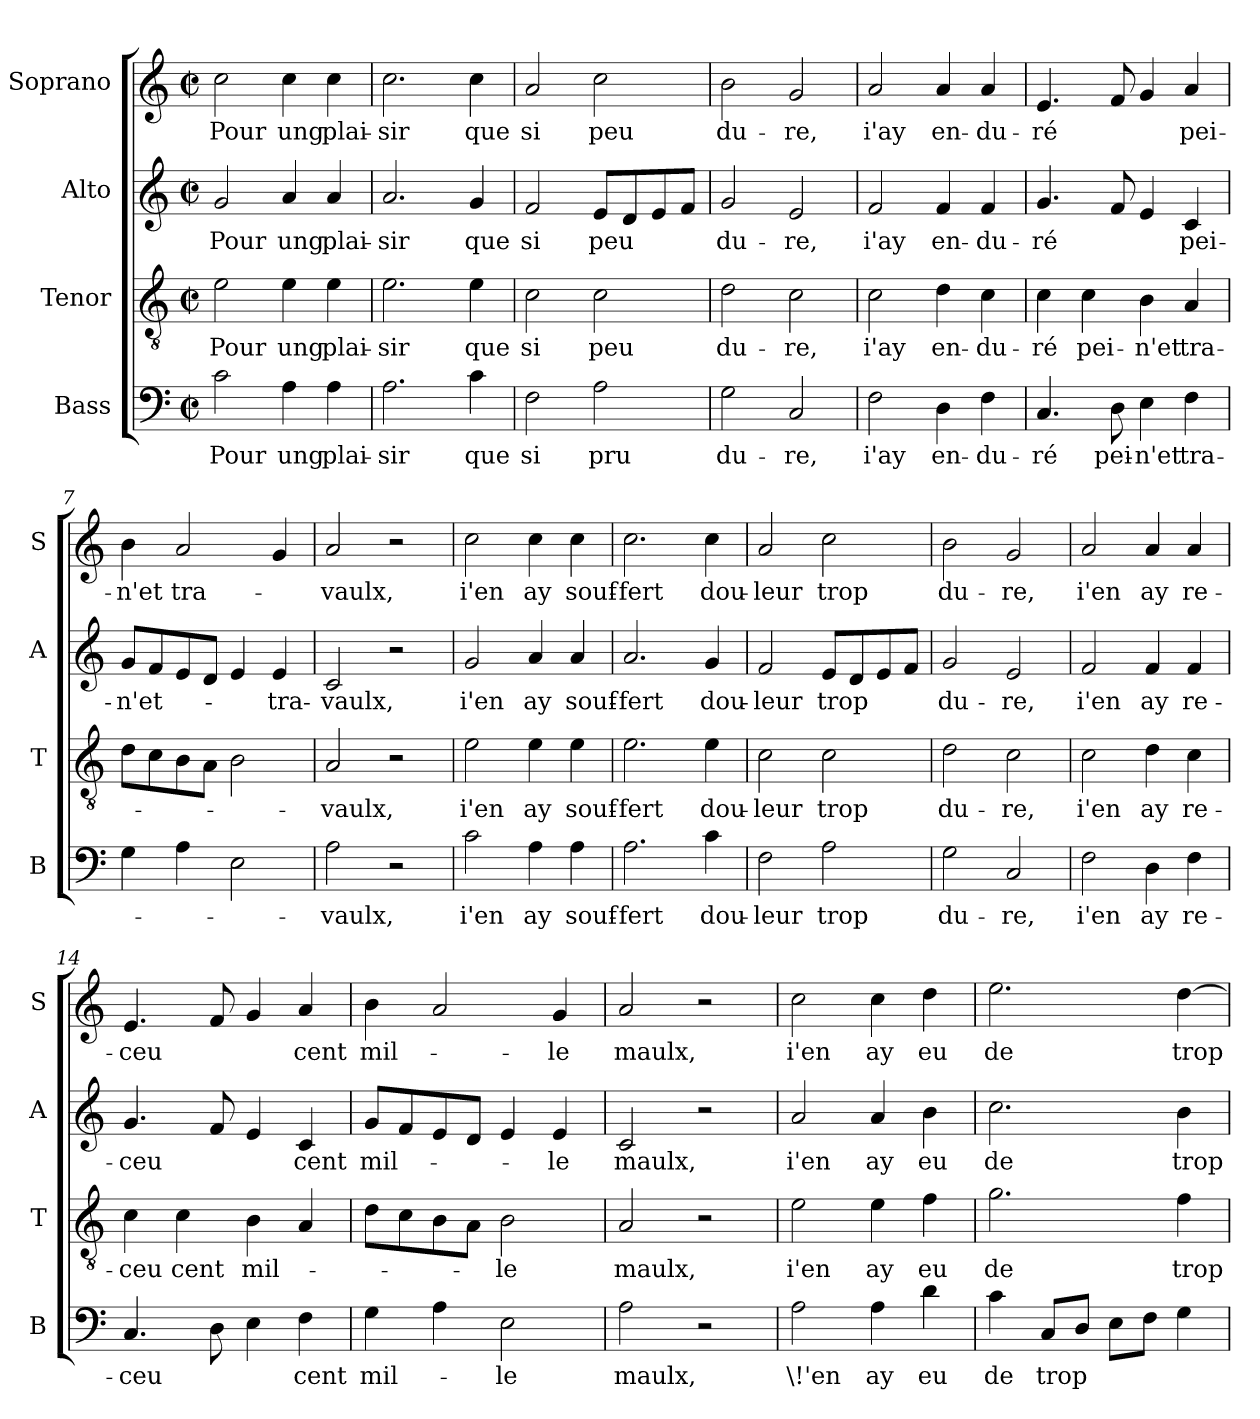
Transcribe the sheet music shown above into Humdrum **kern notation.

**kern	**text	**kern	**text	**kern	**text	**kern	**text
*part4	*part4	*part3	*part3	*part2	*part2	*part1	*part1
*staff4	*staff4	*staff3	*staff3	*staff2	*staff2	*staff1	*staff1
*I"Bass	*	*I"Tenor	*	*I"Alto	*	*I"Soprano	*
*I'B	*	*I'T	*	*I'A	*	*I'S	*
*clefF4	*	*clefGv2	*	*clefG2	*	*clefG2	*
*k[]	*	*k[]	*	*k[]	*	*k[]	*
*C:	*	*C:	*	*C:	*	*C:	*
*M2/2	*	*M2/2	*	*M2/2	*	*M2/2	*
*met(c|)	*	*met(c|)	*	*met(c|)	*	*met(c|)	*
=1	=1	=1	=1	=1	=1	=1	=1
!	!LO:LY:b	!	!LO:LY:b	!	!LO:LY:b	!	!LO:LY:b
2c\	Pour	2e\	Pour	2g/	Pour	2cc\	Pour
!	!LO:LY:b	!	!LO:LY:b	!	!LO:LY:b	!	!LO:LY:b
4A\	ung	4e\	ung	4a/	ung	4cc\	ung
!	!LO:LY:b	!	!LO:LY:b	!	!LO:LY:b	!	!LO:LY:b
4A\	plai-	4e\	plai-	4a/	plai-	4cc\	plai-
=2	=2	=2	=2	=2	=2	=2	=2
!	!LO:LY:b	!	!LO:LY:b	!	!LO:LY:b	!	!LO:LY:b
2.A\	-sir	2.e\	-sir	2.a/	-sir	2.cc\	-sir
!	!LO:LY:b	!	!LO:LY:b	!	!LO:LY:b	!	!LO:LY:b
4c\	que	4e\	que	4g/	que	4cc\	que
=3	=3	=3	=3	=3	=3	=3	=3
!	!LO:LY:b	!	!LO:LY:b	!	!LO:LY:b	!	!LO:LY:b
2F\	si	2c\	si	2f/	si	2a/	si
!	!LO:LY:b	!	!LO:LY:b	!	!LO:LY:b	!	!LO:LY:b
2A\	pru	2c\	peu	8e/L	peu	2cc\	peu
.	.	.	.	8d/	.	.	.
.	.	.	.	8e/	.	.	.
.	.	.	.	8f/J	.	.	.
=4	=4	=4	=4	=4	=4	=4	=4
!	!LO:LY:b	!	!LO:LY:b	!	!LO:LY:b	!	!LO:LY:b
2G\	du-	2d\	du-	2g/	du-	2b\	du-
!	!LO:LY:b	!	!LO:LY:b	!	!LO:LY:b	!	!LO:LY:b
2C/	-re,	2c\	-re,	2e/	-re,	2g/	-re,
=5	=5	=5	=5	=5	=5	=5	=5
!	!LO:LY:b	!	!LO:LY:b	!	!LO:LY:b	!	!LO:LY:b
2F\	i'ay	2c\	i'ay	2f/	i'ay	2a/	i'ay
!	!LO:LY:b	!	!LO:LY:b	!	!LO:LY:b	!	!LO:LY:b
4D\	en-	4d\	en-	4f/	en-	4a/	en-
!	!LO:LY:b	!	!LO:LY:b	!	!LO:LY:b	!	!LO:LY:b
4F\	-du-	4c\	-du-	4f/	-du-	4a/	-du-
!!LO:LB:g=z
=6	=6	=6	=6	=6	=6	=6	=6
!	!LO:LY:b	!	!LO:LY:b	!	!LO:LY:b	!	!LO:LY:b
4.C/	-ré	4c\	-ré	4.g/	-ré	4.e/	-ré
!	!	!	!LO:LY:b	!	!	!	!
.	.	4c\	pei-	.	.	.	.
!	!LO:LY:b	!	!	!	!	!	!
8D\	pei-	.	.	8f/	.	8f/	.
!	!LO:LY:b	!	!LO:LY:b	!	!	!	!
4E\	-n'et	4B\	-n'et	4e/	.	4g/	.
!	!LO:LY:b	!	!LO:LY:b	!	!LO:LY:b	!	!LO:LY:b
4F\	tra-	4A/	tra-	4c/	pei-	4a/	pei-
=7	=7	=7	=7	=7	=7	=7	=7
!	!	!	!	!	!LO:LY:b	!	!LO:LY:b
4G\	.	8d\L	.	8g/L	-n'et-	4b\	-n'et
.	.	8c\	.	8f/	.	.	.
!	!	!	!	!	!	!	!LO:LY:b
4A\	.	8B\	.	8e/	.	2a/	tra-
.	.	8A\J	.	8d/J	.	.	.
2E\	.	2B\	.	4e/	.	.	.
!	!	!	!	!	!LO:LY:b	!	!
.	.	.	.	4e/	-tra-	4g/	.
=8	=8	=8	=8	=8	=8	=8	=8
!	!LO:LY:b	!	!LO:LY:b	!	!LO:LY:b	!	!LO:LY:b
2A\	-vaulx,	2A/	-vaulx,	2c/	-vaulx,	2a/	-vaulx,
2r	.	2r	.	2r	.	2r	.
=9	=9	=9	=9	=9	=9	=9	=9
!	!LO:LY:b	!	!LO:LY:b	!	!LO:LY:b	!	!LO:LY:b
2c\	i'en	2e\	i'en	2g/	i'en	2cc\	i'en
!	!LO:LY:b	!	!LO:LY:b	!	!LO:LY:b	!	!LO:LY:b
4A\	ay	4e\	ay	4a/	ay	4cc\	ay
!	!LO:LY:b	!	!LO:LY:b	!	!LO:LY:b	!	!LO:LY:b
4A\	souf-	4e\	souf-	4a/	souf-	4cc\	souf-
=10	=10	=10	=10	=10	=10	=10	=10
!	!LO:LY:b	!	!LO:LY:b	!	!LO:LY:b	!	!LO:LY:b
2.A\	-fert	2.e\	-fert	2.a/	-fert	2.cc\	-fert
!	!LO:LY:b	!	!LO:LY:b	!	!LO:LY:b	!	!LO:LY:b
4c\	dou-	4e\	dou-	4g/	dou-	4cc\	dou-
!!LO:PB:g=z
=11	=11	=11	=11	=11	=11	=11	=11
!	!LO:LY:b	!	!LO:LY:b	!	!LO:LY:b	!	!LO:LY:b
2F\	-leur	2c\	-leur	2f/	-leur	2a/	-leur
!	!LO:LY:b	!	!LO:LY:b	!	!LO:LY:b	!	!LO:LY:b
2A\	trop	2c\	trop	8e/L	trop	2cc\	trop
.	.	.	.	8d/	.	.	.
.	.	.	.	8e/	.	.	.
.	.	.	.	8f/J	.	.	.
=12	=12	=12	=12	=12	=12	=12	=12
!	!LO:LY:b	!	!LO:LY:b	!	!LO:LY:b	!	!LO:LY:b
2G\	du-	2d\	du-	2g/	du-	2b\	du-
!	!LO:LY:b	!	!LO:LY:b	!	!LO:LY:b	!	!LO:LY:b
2C/	-re,	2c\	-re,	2e/	-re,	2g/	-re,
=13	=13	=13	=13	=13	=13	=13	=13
!	!LO:LY:b	!	!LO:LY:b	!	!LO:LY:b	!	!LO:LY:b
2F\	i'en	2c\	i'en	2f/	i'en	2a/	i'en
!	!LO:LY:b	!	!LO:LY:b	!	!LO:LY:b	!	!LO:LY:b
4D\	ay	4d\	ay	4f/	ay	4a/	ay
!	!LO:LY:b	!	!LO:LY:b	!	!LO:LY:b	!	!LO:LY:b
4F\	re-	4c\	re-	4f/	re-	4a/	re-
=14	=14	=14	=14	=14	=14	=14	=14
!	!LO:LY:b	!	!LO:LY:b	!	!LO:LY:b	!	!LO:LY:b
4.C/	-ceu	4c\	-ceu	4.g/	-ceu	4.e/	-ceu
!	!	!	!LO:LY:b	!	!	!	!
.	.	4c\	cent	.	.	.	.
8D\	.	.	.	8f/	.	8f/	.
!	!	!	!LO:LY:b	!	!	!	!
4E\	.	4B\	mil-	4e/	.	4g/	.
!	!LO:LY:b	!	!	!	!LO:LY:b	!	!LO:LY:b
4F\	cent	4A/	.	4c/	cent	4a/	cent
=15	=15	=15	=15	=15	=15	=15	=15
!	!LO:LY:b	!	!	!	!LO:LY:b	!	!LO:LY:b
4G\	mil-	8d\L	.	8g/L	mil-	4b\	mil-
.	.	8c\	.	8f/	.	.	.
4A\	.	8B\	.	8e/	.	2a/	.
.	.	8A\J	.	8d/J	.	.	.
!	!LO:LY:b	!	!LO:LY:b	!	!	!	!
2E\	-le	2B\	-le	4e/	.	.	.
!	!	!	!	!	!LO:LY:b	!	!LO:LY:b
.	.	.	.	4e/	-le	4g/	-le
!!LO:LB:g=z
=16	=16	=16	=16	=16	=16	=16	=16
!	!LO:LY:b	!	!LO:LY:b	!	!LO:LY:b	!	!LO:LY:b
2A\	maulx,	2A/	maulx,	2c/	maulx,	2a/	maulx,
2r	.	2r	.	2r	.	2r	.
=17	=17	=17	=17	=17	=17	=17	=17
!	!LO:LY:b	!	!LO:LY:b	!	!LO:LY:b	!	!LO:LY:b
2A\	\!'en	2e\	i'en	2a/	i'en	2cc\	i'en
!	!LO:LY:b	!	!LO:LY:b	!	!LO:LY:b	!	!LO:LY:b
4A\	ay	4e\	ay	4a/	ay	4cc\	ay
!	!LO:LY:b	!	!LO:LY:b	!	!LO:LY:b	!	!LO:LY:b
4d\	eu	4f\	eu	4b\	eu	4dd\	eu
=18	=18	=18	=18	=18	=18	=18	=18
!	!LO:LY:b	!	!LO:LY:b	!	!LO:LY:b	!	!LO:LY:b
4c\	de	2.g\	de	2.cc\	de	2.ee\	de
!	!LO:LY:b	!	!	!	!	!	!
8C/L	trop	.	.	.	.	.	.
8D/J	.	.	.	.	.	.	.
8E\L	.	.	.	.	.	.	.
8F\J	.	.	.	.	.	.	.
!	!	!	!LO:LY:b	!	!LO:LY:b	!	!LO:LY:b
4G\	.	4f\	trop	4b\	trop	[4dd\	trop
=	=	=	=	=	=	=	=
*-	*-	*-	*-	*-	*-	*-	*-
